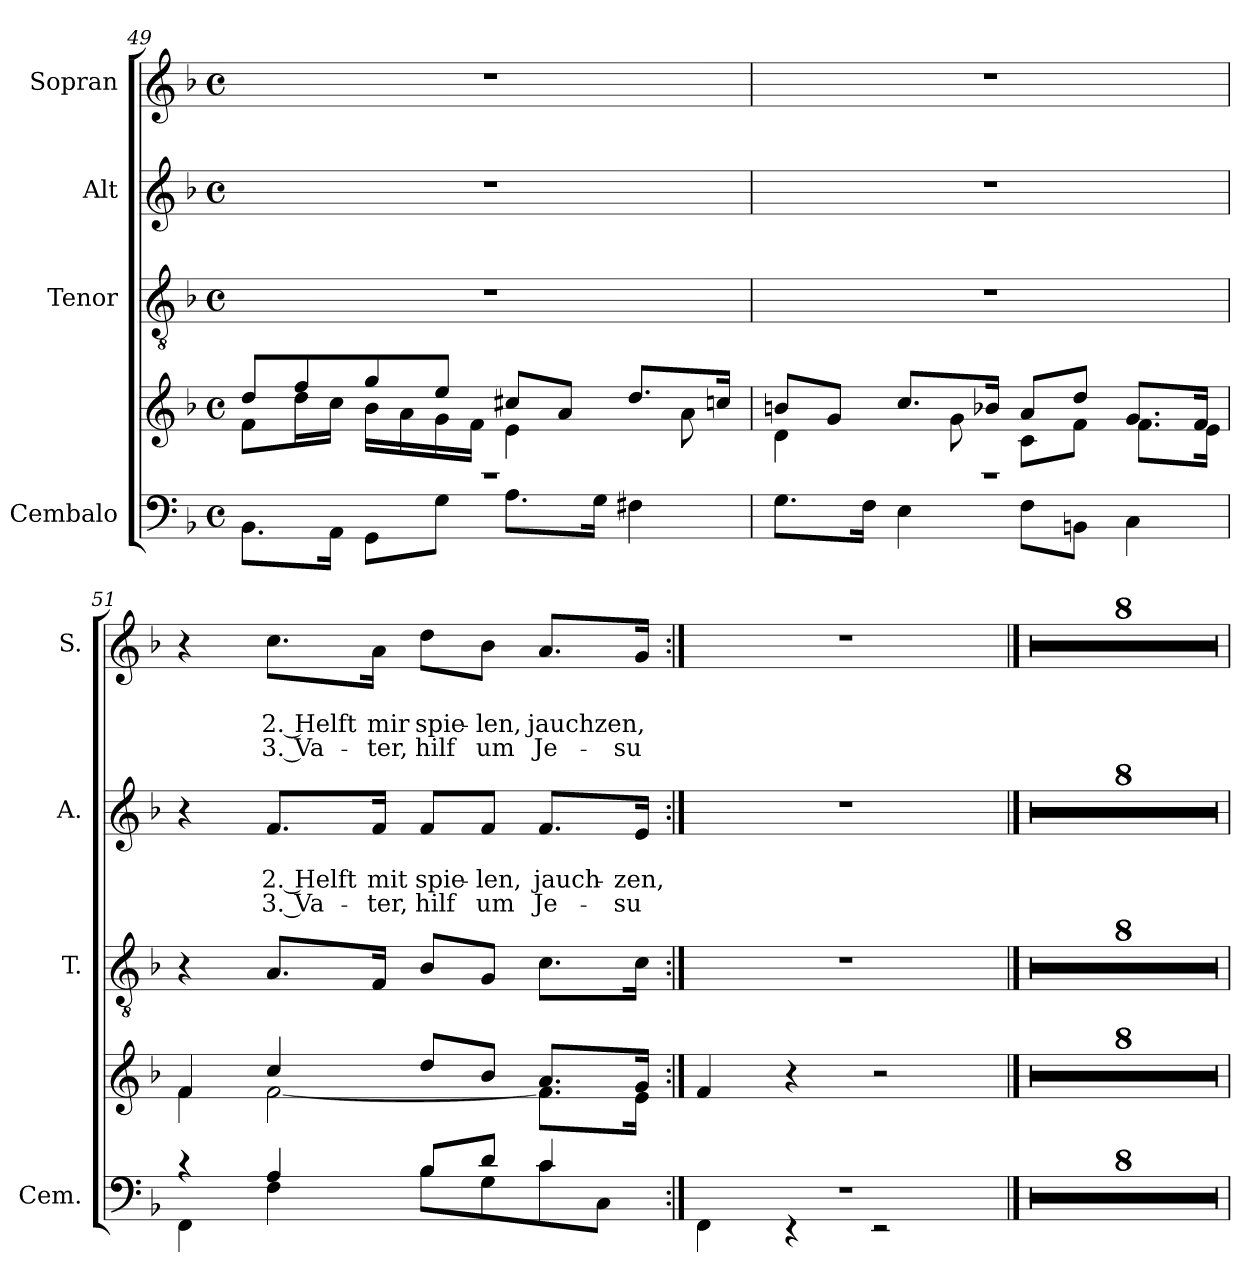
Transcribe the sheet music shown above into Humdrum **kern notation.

**kern	**kern	**kern	**kern	**text	**text	**text	**kern	**text	**text	**text
*part4	*part4	*part3	*part2	*part2	*part2	*part2	*part1	*part1	*part1	*part1
*staff5	*staff4	*staff3	*staff2	*staff2	*staff2	*staff2	*staff1	*staff1	*staff1	*staff1
*I"Cembalo	*	*I"Tenor	*I"Alt	*	*	*	*I"Sopran	*	*	*
*I'Cem.	*	*I'T.	*I'A.	*	*	*	*I'S.	*	*	*
*clefF4	*clefG2	*clefGv2	*clefG2	*	*	*	*clefG2	*	*	*
*k[b-]	*k[b-]	*k[b-]	*k[b-]	*	*	*	*k[b-]	*	*	*
*M4/4	*M4/4	*M4/4	*M4/4	*	*	*	*M4/4	*	*	*
*met(c)	*met(c)	*met(c)	*met(c)	*	*	*	*met(c)	*	*	*
=49	=49	=49	=49	=49	=49	=49	=49	=49	=49	=49
*^	*^	*	*	*	*	*	*	*	*	*
1r	8.BB-\L	8dd/L	8f\L	1r	1r	.	.	.	1r	.	.	.
.	.	8ff/	16dd\L	.	.	.	.	.	.	.	.	.
.	16AA\Jk	.	16cc\JJ	.	.	.	.	.	.	.	.	.
.	8GG\L	8gg/	16b-\LL	.	.	.	.	.	.	.	.	.
.	.	.	16a\	.	.	.	.	.	.	.	.	.
.	8G\J	8ee/J	16g\	.	.	.	.	.	.	.	.	.
.	.	.	16f\JJ	.	.	.	.	.	.	.	.	.
.	8.A\L	8cc#X/L	4e\	.	.	.	.	.	.	.	.	.
.	.	8a/J	.	.	.	.	.	.	.	.	.	.
.	16G\Jk	.	.	.	.	.	.	.	.	.	.	.
.	4F#X\	8.dd/L	8ryy	.	.	.	.	.	.	.	.	.
.	.	.	8a\	.	.	.	.	.	.	.	.	.
.	.	16ccn/Jk	.	.	.	.	.	.	.	.	.	.
!!LO:PB:g=z
=50	=50	=50	=50	=50	=50	=50	=50	=50	=50	=50	=50	=50
1r	8.G\L	8bn/L	4d\	1r	1r	.	.	.	1r	.	.	.
.	.	8g/J	.	.	.	.	.	.	.	.	.	.
.	16F\Jk	.	.	.	.	.	.	.	.	.	.	.
.	4E\	8.cc/L	8ryy	.	.	.	.	.	.	.	.	.
.	.	.	8g\	.	.	.	.	.	.	.	.	.
.	.	16b-X/Jk	.	.	.	.	.	.	.	.	.	.
.	8F\L	8a/L	8c\L	.	.	.	.	.	.	.	.	.
.	8BBn\J	8dd/J	8f\J	.	.	.	.	.	.	.	.	.
.	4C\	8.g/L	8.f\L	.	.	.	.	.	.	.	.	.
.	.	16f/Jk	16e\Jk	.	.	.	.	.	.	.	.	.
=51	=51	=51	=51	=51	=51	=51	=51	=51	=51	=51	=51	=51
4r	4FF\	4f/	4f\	4r	4r	.	.	.	4r	.	.	.
!	!	!	!	!	!	!	!LO:LY:b	!LO:LY:b	!	!	!LO:LY:b	!LO:LY:b
4A/	4F\	4cc/	[2f\	8.A/L	8.f/L	.	2. Helft	3. Va-	8.cc\L	.	2. Helft	3. Va-
!	!	!	!	!	!	!	!LO:LY:b	!LO:LY:b	!	!	!LO:LY:b	!LO:LY:b
.	.	.	.	16F/Jk	16f/Jk	.	mit	-ter,	16a\Jk	.	mir	-ter,
!	!	!	!	!	!	!	!LO:LY:b	!LO:LY:b	!	!	!LO:LY:b	!LO:LY:b
8B-/L	8B-\L	8dd/L	.	8B-/L	8f/L	.	spie-	hilf	8dd\L	.	spie-	hilf
!	!	!	!	!	!	!	!LO:LY:b	!LO:LY:b	!	!	!LO:LY:b	!LO:LY:b
8d/J	8G\	8b-/J	.	8G/J	8f/J	.	-len,	um	8b-\J	.	-len,	um
!	!	!	!	!	!	!	!LO:LY:b	!LO:LY:b	!	!	!LO:LY:b	!LO:LY:b
4c/	8c\	8.a/L	8.f\L]	8.c\L	8.f/L	.	jauch-	Je-	8.a/L	.	jauchzen,	Je-
.	8C\J	.	.	.	.	.	.	.	.	.	.	.
!	!	!	!	!	!	!	!LO:LY:b	!LO:LY:b	!	!	!	!LO:LY:b
.	.	16g/Jk	16e\Jk	16c\Jk	16e/Jk	.	-zen,	-su	16g/Jk	.	.	-su
*	*	*v	*v	*	*	*	*	*	*	*	*	*
=52:|!	=52:|!	=52:|!	=52:|!	=52:|!	=52:|!	=52:|!	=52:|!	=52:|!	=52:|!	=52:|!	=52:|!
1r	4FF\	4f/	1r	1r	.	.	.	1r	.	.	.
.	4r	4r	.	.	.	.	.	.	.	.	.
.	2r	2r	.	.	.	.	.	.	.	.	.
*v	*v	*	*	*	*	*	*	*	*	*	*
!!LO:PB:g=z
==53	==53	==53	==53	==53	==53	==53	==53	==53	==53	==53
1r	1r	1r	1r	.	.	.	1r	.	.	.
=54	=54	=54	=54	=54	=54	=54	=54	=54	=54	=54
1r	1r	1r	1r	.	.	.	1r	.	.	.
=55	=55	=55	=55	=55	=55	=55	=55	=55	=55	=55
1r	1r	1r	1r	.	.	.	1r	.	.	.
=56	=56	=56	=56	=56	=56	=56	=56	=56	=56	=56
1r	1r	1r	1r	.	.	.	1r	.	.	.
=57	=57	=57	=57	=57	=57	=57	=57	=57	=57	=57
1r	1r	1r	1r	.	.	.	1r	.	.	.
=58	=58	=58	=58	=58	=58	=58	=58	=58	=58	=58
1r	1r	1r	1r	.	.	.	1r	.	.	.
=59	=59	=59	=59	=59	=59	=59	=59	=59	=59	=59
1r	1r	1r	1r	.	.	.	1r	.	.	.
=60	=60	=60	=60	=60	=60	=60	=60	=60	=60	=60
1r	1r	1r	1r	.	.	.	1r	.	.	.
=	=	=	=	=	=	=	=	=	=	=
*-	*-	*-	*-	*-	*-	*-	*-	*-	*-	*-
